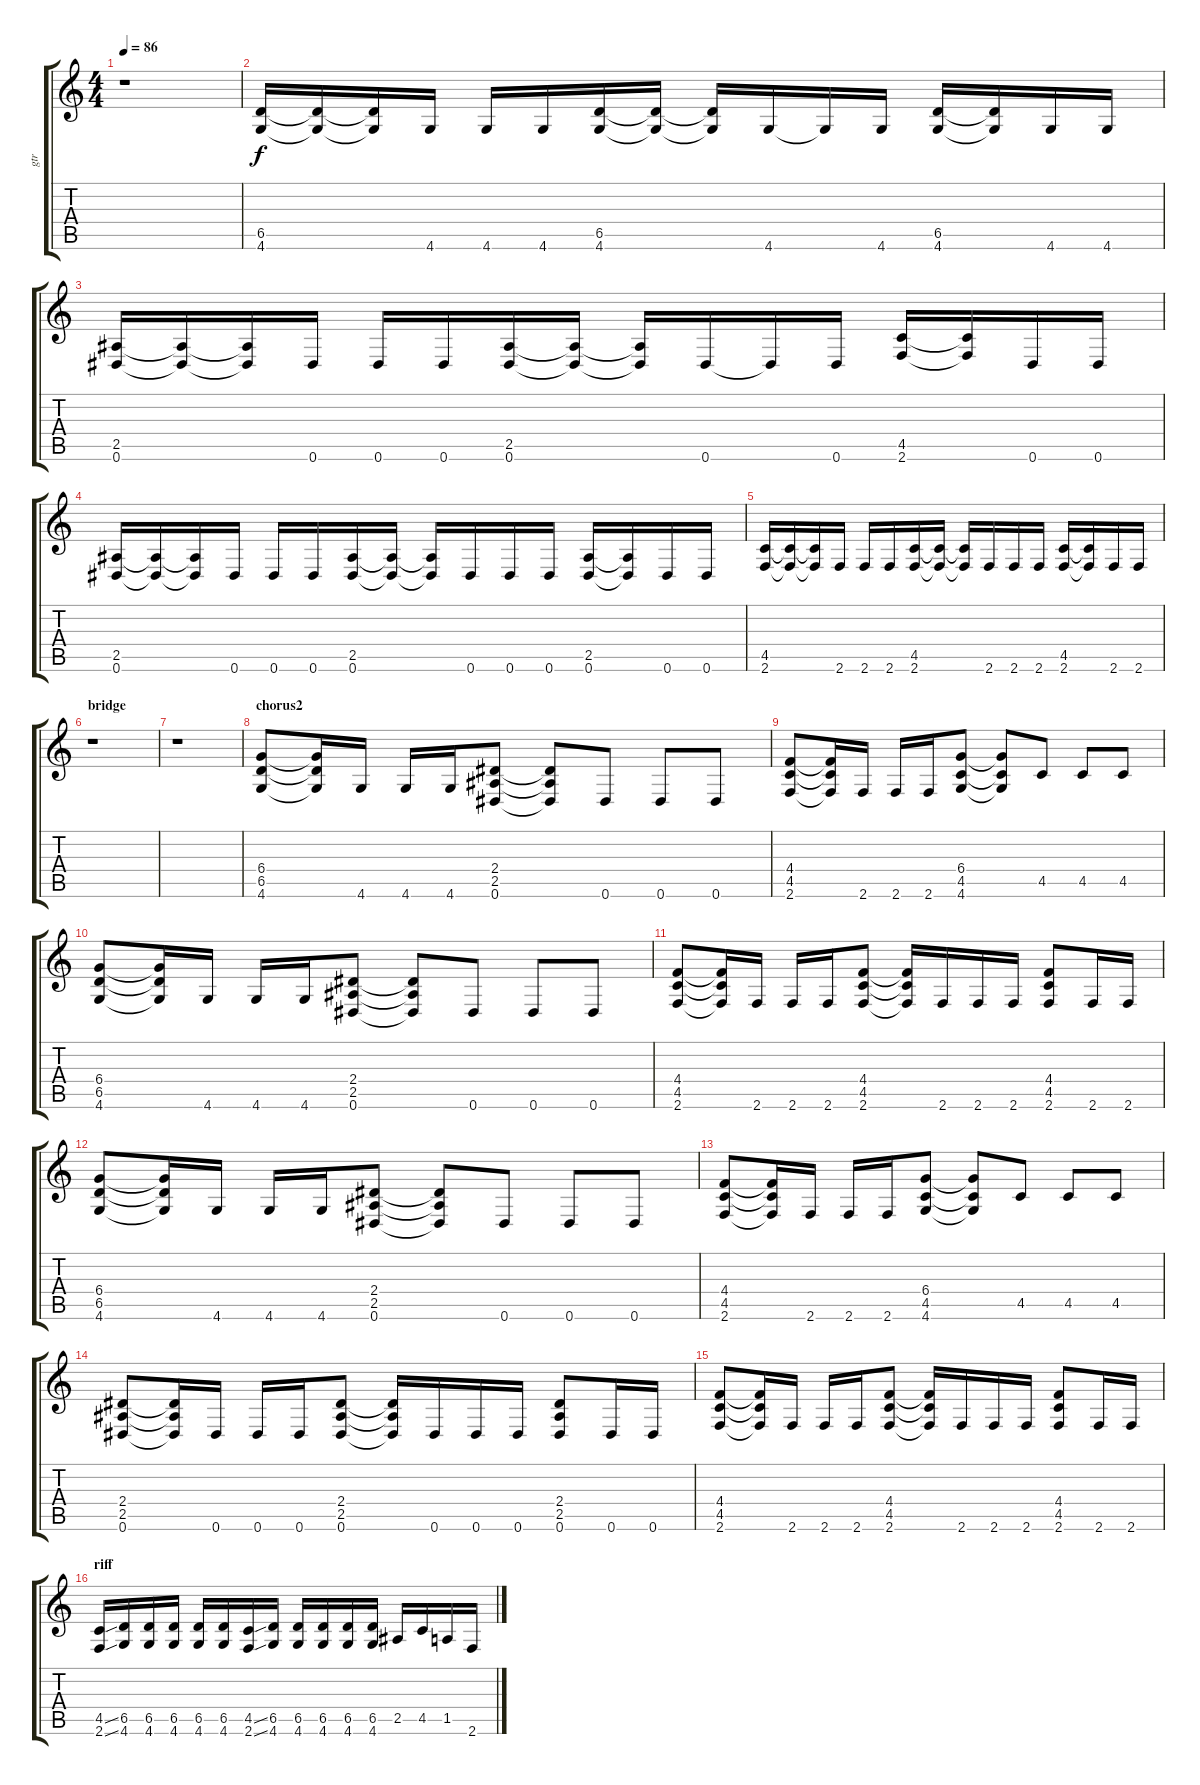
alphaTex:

\track ("gtr" "gtr") {instrument distortionguitar}
\staff {score tabs}
\tuning (Eb4 Bb3 Gb3 Db3 Ab2 Eb2) {hide}
\ts (4 4)
\tempo 86
\clef g2
\ks c
r.1{dy f} |
(6.5 4.6).16 (6.5{t} 4.6{t}).16 (6.5{t} 4.6{t}).16 4.6.16 4.6.16 4.6.16 (6.5 4.6).16 (6.5{t} 4.6{t}).16 (6.5{t} 4.6{t}).16 4.6.16 4.6{t}.16 4.6.16 (6.5 4.6).16 (6.5{t} 4.6{t}).16 4.6.16 4.6.16 |
(2.5 0.6).16 (2.5{t} 0.6{t}).16 (2.5{t} 0.6{t}).16 0.6.16 0.6.16 0.6.16 (2.5 0.6).16 (2.5{t} 0.6{t}).16 (2.5{t} 0.6{t}).16 0.6.16 0.6{t}.16 0.6.16 (4.5 2.6).16 (4.5{t} 2.6{t}).16 0.6.16 0.6.16 |
(2.5 0.6).16 (2.5{t} 0.6{t}).16 (2.5{t} 0.6{t}).16 0.6.16 0.6.16 0.6.16 (2.5 0.6).16 (2.5{t} 0.6{t}).16 (2.5{t} 0.6{t}).16 0.6.16 0.6.16 0.6.16 (2.5 0.6).16 (2.5{t} 0.6{t}).16 0.6.16 0.6.16 |
(4.5 2.6).16 (4.5{t} 2.6{t}).16 (4.5{t} 2.6{t}).16 2.6.16 2.6.16 2.6.16 (4.5 2.6).16 (4.5{t} 2.6{t}).16 (4.5{t} 2.6{t}).16 2.6.16 2.6.16 2.6.16 (4.5 2.6).16 (4.5{t} 2.6{t}).16 2.6.16 2.6.16 |
\section ("" "bridge")
r.1 |
r.1 |
\section ("" "chorus2")
(6.4 6.5 4.6).8 (6.4{t} 6.5{t} 4.6{t}).16 4.6.16 4.6.16 4.6.16 (2.4 2.5 0.6).8 (2.4{t} 2.5{t} 0.6{t}).8 0.6.8 0.6.8 0.6.8 |
(4.4 4.5 2.6).8 (4.4{t} 4.5{t} 2.6{t}).16 2.6.16 2.6.16 2.6.16 (6.4 4.5 4.6).8 (6.4{t} 4.5{t} 4.6{t}).8 4.5.8 4.5.8 4.5.8 |
(6.4 6.5 4.6).8 (6.4{t} 6.5{t} 4.6{t}).16 4.6.16 4.6.16 4.6.16 (2.4 2.5 0.6).8 (2.4{t} 2.5{t} 0.6{t}).8 0.6.8 0.6.8 0.6.8 |
(4.4 4.5 2.6).8 (4.4{t} 4.5{t} 2.6{t}).16 2.6.16 2.6.16 2.6.16 (4.4 4.5 2.6).8 (4.4{t} 4.5{t} 2.6{t}).16 2.6.16 2.6.16 2.6.16 (4.4 4.5 2.6).8 2.6.16 2.6.16 |
(6.4 6.5 4.6).8 (6.4{t} 6.5{t} 4.6{t}).16 4.6.16 4.6.16 4.6.16 (2.4 2.5 0.6).8 (2.4{t} 2.5{t} 0.6{t}).8 0.6.8 0.6.8 0.6.8 |
(4.4 4.5 2.6).8 (4.4{t} 4.5{t} 2.6{t}).16 2.6.16 2.6.16 2.6.16 (6.4 4.5 4.6).8 (6.4{t} 4.5{t} 4.6{t}).8 4.5.8 4.5.8 4.5.8 |
(2.4 2.5 0.6).8 (2.4{t} 2.5{t} 0.6{t}).16 0.6.16 0.6.16 0.6.16 (2.4 2.5 0.6).8 (2.4{t} 2.5{t} 0.6{t}).16 0.6.16 0.6.16 0.6.16 (2.4 2.5 0.6).8 0.6.16 0.6.16 |
(4.4 4.5 2.6).8 (4.4{t} 4.5{t} 2.6{t}).16 2.6.16 2.6.16 2.6.16 (4.4 4.5 2.6).8 (4.4{t} 4.5{t} 2.6{t}).16 2.6.16 2.6.16 2.6.16 (4.4 4.5 2.6).8 2.6.16 2.6.16 |
\section ("" "riff")
(4.5{ss} 2.6{ss}).16 (6.5 4.6).16 (6.5 4.6).16 (6.5 4.6).16 (6.5 4.6).16 (6.5 4.6).16 (4.5{ss} 2.6{ss}).16 (6.5 4.6).16 (6.5 4.6).16 (6.5 4.6).16 (6.5 4.6).16 (6.5 4.6).16 2.5.16 4.5.16 1.5.16 2.6.16
